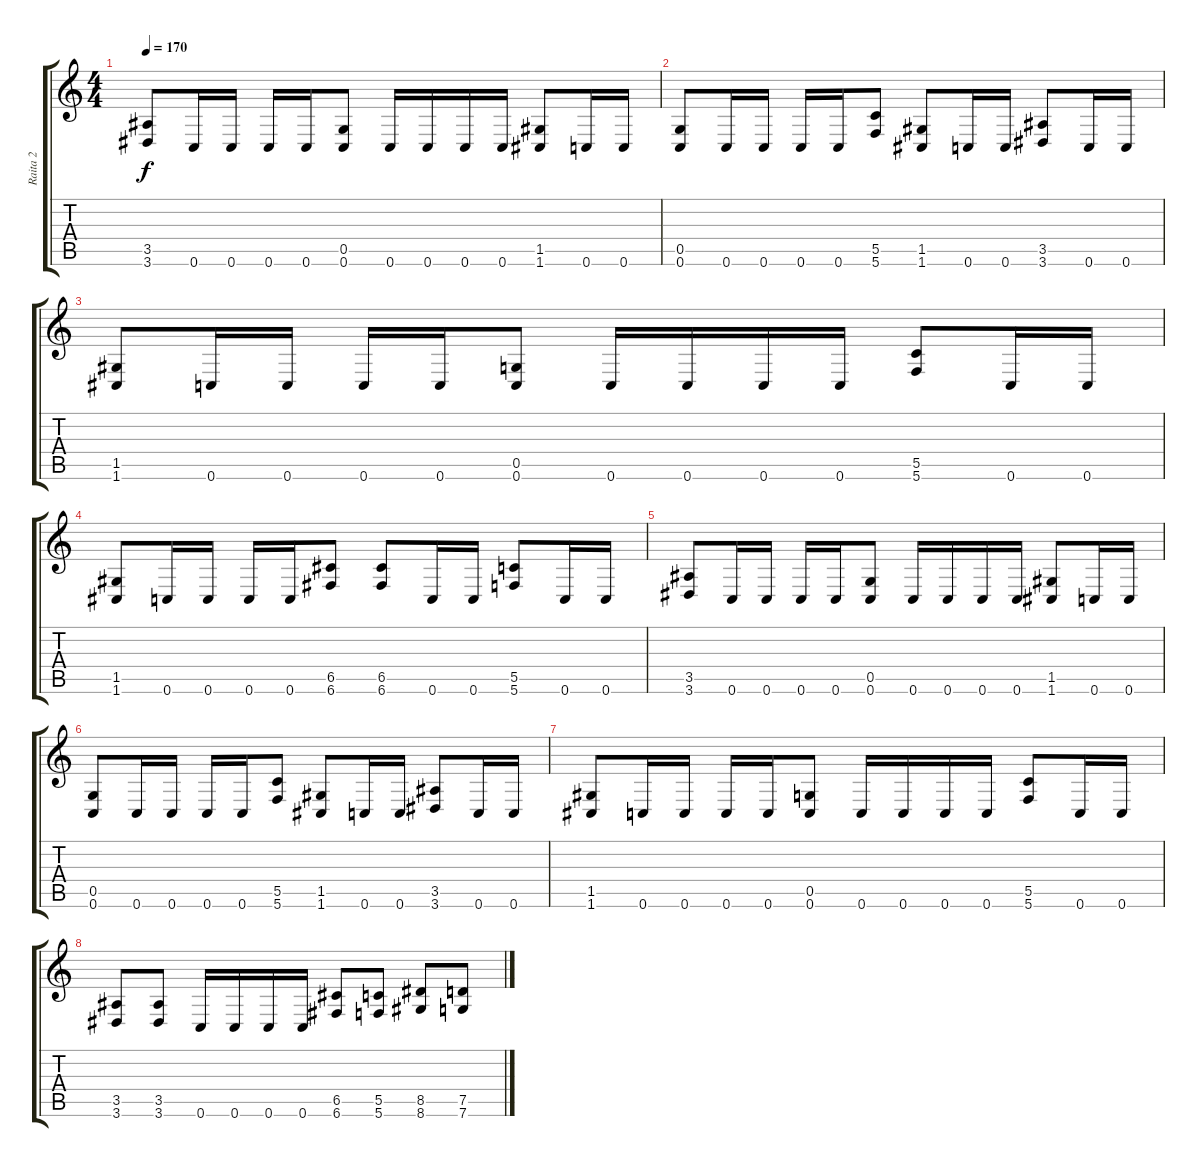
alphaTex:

\track ("Raita 2" "Raita 2") {instrument distortionguitar}
\staff {score tabs}
\tuning (D4 A3 F3 C3 G2 C2) {hide}
\ts (4 4)
\tempo 170
\clef g2
\ks c
(3.5 3.6).8{dy f} 0.6.16 0.6.16 0.6.16 0.6.16 (0.5 0.6).8 0.6.16 0.6.16 0.6.16 0.6.16 (1.5 1.6).8 0.6.16 0.6.16 |
(0.5 0.6).8 0.6.16 0.6.16 0.6.16 0.6.16 (5.5 5.6).8 (1.5 1.6).8 0.6.16 0.6.16 (3.5 3.6).8 0.6.16 0.6.16 |
(1.5 1.6).8 0.6.16 0.6.16 0.6.16 0.6.16 (0.5 0.6).8 0.6.16 0.6.16 0.6.16 0.6.16 (5.5 5.6).8 0.6.16 0.6.16 |
(1.5 1.6).8 0.6.16 0.6.16 0.6.16 0.6.16 (6.5 6.6).8 (6.5 6.6).8 0.6.16 0.6.16 (5.5 5.6).8 0.6.16 0.6.16 |
(3.5 3.6).8 0.6.16 0.6.16 0.6.16 0.6.16 (0.5 0.6).8 0.6.16 0.6.16 0.6.16 0.6.16 (1.5 1.6).8 0.6.16 0.6.16 |
(0.5 0.6).8 0.6.16 0.6.16 0.6.16 0.6.16 (5.5 5.6).8 (1.5 1.6).8 0.6.16 0.6.16 (3.5 3.6).8 0.6.16 0.6.16 |
(1.5 1.6).8 0.6.16 0.6.16 0.6.16 0.6.16 (0.5 0.6).8 0.6.16 0.6.16 0.6.16 0.6.16 (5.5 5.6).8 0.6.16 0.6.16 |
(3.5 3.6).8 (3.5 3.6).8 0.6.16 0.6.16 0.6.16 0.6.16 (6.5 6.6).8 (5.5 5.6).8 (8.5 8.6).8 (7.5 7.6).8
